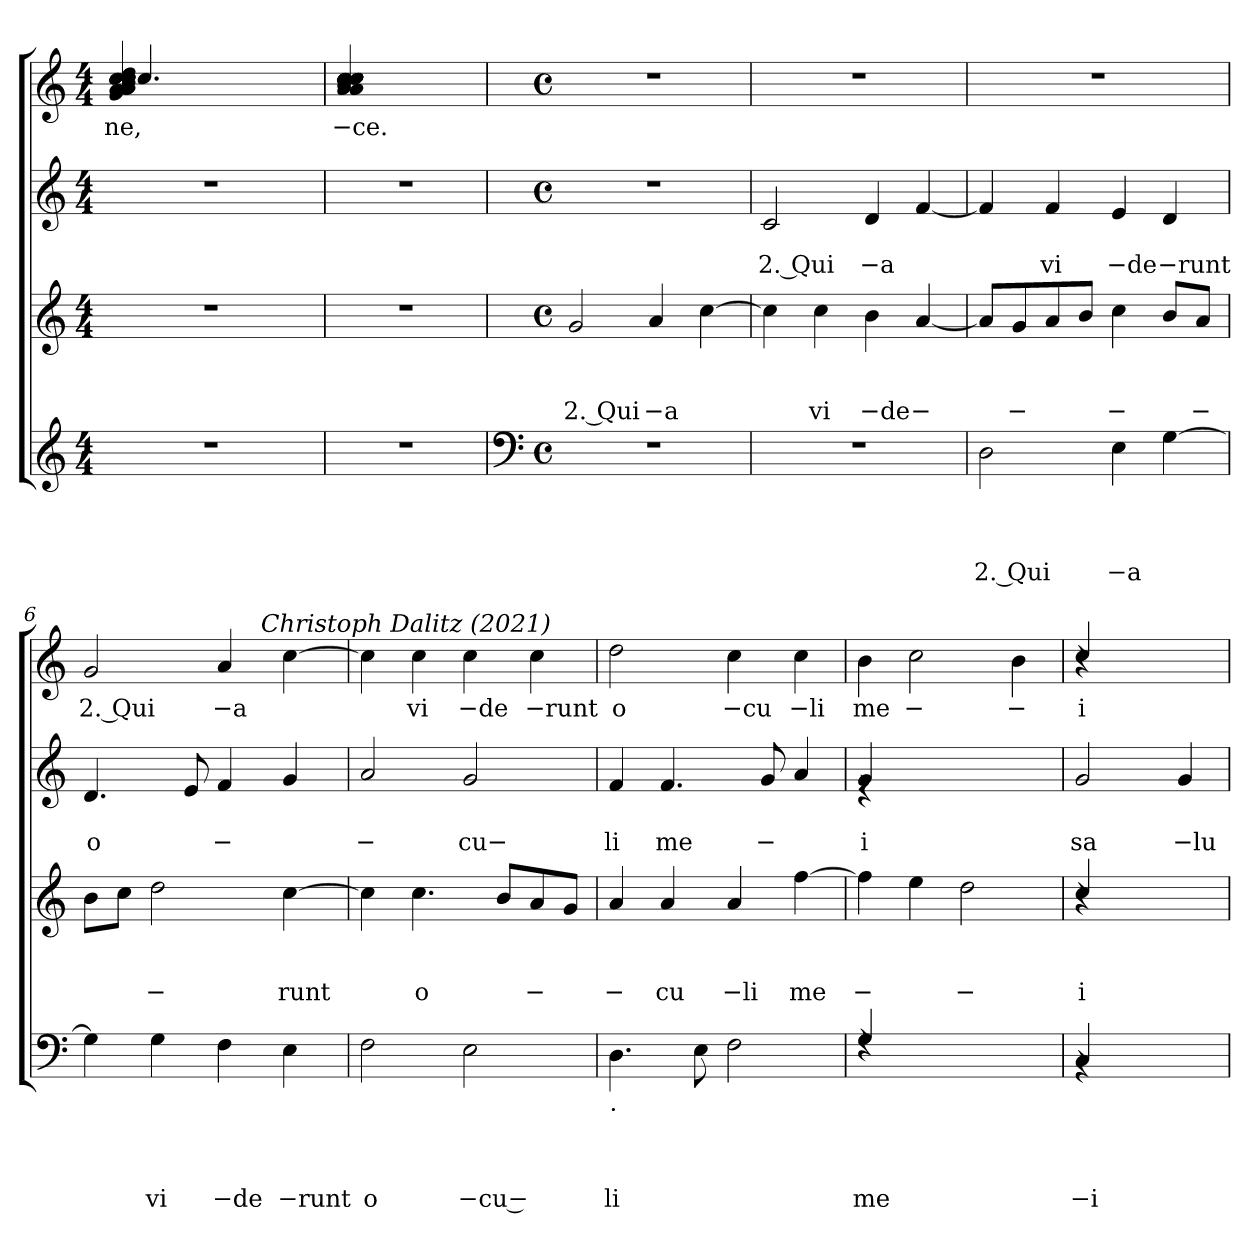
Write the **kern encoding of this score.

**kern	**text	**text	**text	**text	**kern	**text	**text	**text	**kern	**text	**text	**kern	**text
*part4	*part4	*part4	*part4	*part4	*part3	*part3	*part3	*part3	*part2	*part2	*part2	*part1	*part1
*staff4	*staff4	*staff4	*staff4	*staff4	*staff3	*staff3	*staff3	*staff3	*staff2	*staff2	*staff2	*staff1	*staff1
*clefG2	*	*	*	*	*clefG2	*	*	*	*clefG2	*	*	*clefG2	*
*k[]	*	*	*	*	*k[]	*	*	*	*k[]	*	*	*k[]	*
*C:	*	*	*	*	*C:	*	*	*	*C:	*	*	*C:	*
*M4/4	*	*	*	*	*M4/4	*	*	*	*M4/4	*	*	*M4/4	*
=1	=1	=1	=1	=1	=1	=1	=1	=1	=1	=1	=1	=1	=1
!	!	!	!	!	!	!	!	!	!	!	!	!	!LO:LY:b:rj
*	*	*	*	*	*	*	*	*	*	*	*	*^	*
!	!	!	!	!	!	!	!	!	!	!	!	!	!	!LO:LY:b
1r	.	.	.	.	1r	.	.	.	1r	.	.	(<4g/ 4a/ 4a/ 4b/ 4cc/ 4cc/ 4cc/ 4cc/ 4cc/ 4cc/ 4cc/ 4dd/	4.cc/	ne,
.	.	.	.	.	.	.	.	.	.	.	.	2ryy	.	.
.	.	.	.	.	.	.	.	.	.	.	.	.	2ryy	.
.	.	.	.	.	.	.	.	.	.	.	.	8ryy	.	.
.	.	.	.	.	.	.	.	.	.	.	.	8ryy	8ryy	.
!!LO:LB:g=z
=2	=2	=2	=2	=2	=2	=2	=2	=2	=2	=2	=2	=2	=2	=2
!	!	!	!	!	!	!	!	!	!	!	!	!	!	!LO:LY:b
*	*	*	*	*	*	*	*	*	*	*	*	*v	*v	*
1r	.	.	.	.	1r	.	.	.	1r	.	.	(<4a/ 4a/ 4b/ 4cc/ 4cc/ 4cc/ 4cc/ 4cc/ 4cc/ 4cc/ 4cc/	−ce.
.	.	.	.	.	.	.	.	.	.	.	.	2.ryy	.
!!LO:LB:g=z
=3	=3	=3	=3	=3	=3	=3	=3	=3	=3	=3	=3	=3	=3
*clefF4	*	*	*	*	*	*	*	*	*	*	*	*	*
*M4/4	*	*	*	*	*M4/4	*	*	*	*M4/4	*	*	*M4/4	*
*met(c)	*	*	*	*	*met(c)	*	*	*	*met(c)	*	*	*met(c)	*
!	!	!	!	!	!	!	!	!LO:LY:b:rj	!	!	!	!	!
1r	.	.	.	.	2g/	.	.	2. Qui	1r	.	.	1r	.
!	!	!	!	!	!	!	!	!LO:LY:b:rj	!	!	!	!	!
.	.	.	.	.	4a/	.	.	−a	.	.	.	.	.
.	.	.	.	.	[>4cc\	.	.	.	.	.	.	.	.
=4	=4	=4	=4	=4	=4	=4	=4	=4	=4	=4	=4	=4	=4
!	!	!	!	!	!	!	!	!	!	!	!LO:LY:b:rj	!	!
1r	.	.	.	.	4cc\]	.	.	.	2c/	.	2. Qui	1r	.
!	!	!	!	!	!	!	!	!LO:LY:b	!	!	!	!	!
.	.	.	.	.	4cc\	.	.	vi	.	.	.	.	.
!	!	!	!	!	!	!	!	!LO:LY:b:rj	!	!	!LO:LY:b:rj	!	!
.	.	.	.	.	4b\	.	.	−de	4d/	.	−a	.	.
!	!	!	!	!	!	!	!	!LO:LY:b	!	!	!	!	!
.	.	.	.	.	[<4a/	.	.	−	[<4f/	.	.	.	.
=5	=5	=5	=5	=5	=5	=5	=5	=5	=5	=5	=5	=5	=5
!	!	!	!	!LO:LY:b:rj	!	!	!	!	!	!	!	!	!
2D\	.	.	.	2. Qui	8a/L]	.	.	.	4f/]	.	.	1r	.
!	!	!	!	!	!	!	!	!LO:LY:b	!	!	!	!	!
.	.	.	.	.	8g/	.	.	−	.	.	.	.	.
!	!	!	!	!	!	!	!	!	!	!	!LO:LY:b	!	!
.	.	.	.	.	8a/	.	.	.	4f/	.	vi	.	.
.	.	.	.	.	8b/J	.	.	.	.	.	.	.	.
!	!	!	!	!LO:LY:b:rj	!	!	!	!LO:LY:b	!	!	!LO:LY:b:rj	!	!
4E\	.	.	.	−a	4cc\	.	.	−	4e/	.	−de	.	.
!	!	!	!	!	!	!	!	!	!	!	!LO:LY:b:rj	!	!
[>4G\	.	.	.	.	8b/L	.	.	.	4d/	.	−runt	.	.
!	!	!	!	!	!	!	!	!LO:LY:b	!	!	!	!	!
.	.	.	.	.	8a/J	.	.	−	.	.	.	.	.
=6	=6	=6	=6	=6	=6	=6	=6	=6	=6	=6	=6	=6	=6
!	!	!	!	!	!	!	!	!	!	!	!LO:LY:b	!	!LO:LY:b:rj
*	*	*	*	*	*	*	*	*	*	*	*	*^	*
4G\]	.	.	.	.	8b\L	.	.	.	4.d/	.	o	2g/	2ryy	2. Qui
.	.	.	.	.	8cc\J	.	.	.	.	.	.	.	.	.
!	!	!	!	!LO:LY:b	!	!	!	!LO:LY:b	!	!	!	!	!	!
4G\	.	.	.	vi	2dd\	.	.	−	.	.	.	.	.	.
.	.	.	.	.	.	.	.	.	8e/	.	.	.	.	.
!	!	!	!	!LO:LY:b:rj	!	!	!	!	!	!	!LO:LY:b	!	!	!LO:LY:b:rj
4F\	.	.	.	−de	.	.	.	.	4f/	.	−	4a/	8.ryy	−a
!	!	!	!	!	!	!	!	!	!	!	!	!	!LO:TX:a:i:t=Christoph Dalitz (2021)	!
.	.	.	.	.	.	.	.	.	.	.	.	.	4ryy	.
!	!	!	!	!LO:LY:b:rj	!	!	!	!LO:LY:b	!	!	!	!	!	!
4E\	.	.	.	−runt	[>4cc\	.	.	runt	4g/	.	.	[>4cc\	.	.
.	.	.	.	.	.	.	.	.	.	.	.	.	16ryy	.
=7	=7	=7	=7	=7	=7	=7	=7	=7	=7	=7	=7	=7	=7	=7
!	!	!	!	!LO:LY:b	!	!	!	!	!	!	!LO:LY:b	!	!	!
*	*	*	*	*	*	*	*	*	*	*	*	*v	*v	*
2F\	.	.	.	o	4cc\]	.	.	.	2a/	.	−	4cc\]	.
!	!	!	!	!	!	!	!	!LO:LY:b	!	!	!	!	!LO:LY:b
.	.	.	.	.	4.cc\	.	.	o	.	.	.	4cc\	vi
!	!	!	!	!LO:LY:b:rj	!	!	!	!	!	!	!LO:LY:b	!	!LO:LY:b:rj
2E\	.	.	.	−cu −	.	.	.	.	2g/	.	cu−	4cc\	−de
.	.	.	.	.	8b/L	.	.	.	.	.	.	.	.
!	!	!	!	!	!	!	!	!LO:LY:b	!	!	!	!	!LO:LY:b:rj
.	.	.	.	.	8a/	.	.	−	.	.	.	4cc\	−runt
.	.	.	.	.	8g/J	.	.	.	.	.	.	.	.
!!LO:LB:g=z
=8	=8	=8	=8	=8	=8	=8	=8	=8	=8	=8	=8	=8	=8
!LO:TX:b:t=.	!	!	!	!	!	!	!	!	!	!	!	!	!
!	!	!	!	!LO:LY:b	!	!	!	!LO:LY:b	!	!	!LO:LY:b	!	!LO:LY:b
4.D\	.	.	.	li	4a/	.	.	−	4f/	.	li	2dd\	o
!	!	!	!	!	!	!	!	!LO:LY:b	!	!	!LO:LY:b	!	!
.	.	.	.	.	4a/	.	.	cu	4.f/	.	me	.	.
8E\	.	.	.	.	.	.	.	.	.	.	.	.	.
!	!	!	!	!	!	!	!	!LO:LY:b:rj	!	!	!	!	!LO:LY:b:rj
2F\	.	.	.	.	4a/	.	.	−li	.	.	.	4cc\	−cu
!	!	!	!	!	!	!	!	!	!	!	!LO:LY:b	!	!
.	.	.	.	.	.	.	.	.	8g/	.	−	.	.
!	!	!	!	!	!	!	!	!LO:LY:b	!	!	!	!	!LO:LY:b:rj
.	.	.	.	.	[>4ff\	.	.	me	4a/	.	.	4cc\	−li
=9	=9	=9	=9	=9	=9	=9	=9	=9	=9	=9	=9	=9	=9
!LO:N:head=solid	!	!	!	!LO:LY:b	!	!	!	!LO:LY:b	!LO:N:head=solid	!	!LO:LY:b	!	!LO:LY:b
*^	*	*	*	*	*	*	*	*	*^	*	*	*	*
4G/	4rE	.	.	.	me	4ff\]	.	.	−	4g/	4re	.	i	4b\	me
!	!	!	!	!	!	!	!	!	!	!	!	!	!	!	!LO:LY:b
2.ryy	2.ryy	.	.	.	.	4ee\	.	.	.	2.ryy	2.ryy	.	.	2cc\	−
!	!	!	!	!	!	!	!	!	!LO:LY:b	!	!	!	!	!	!
.	.	.	.	.	.	2dd\	.	.	−	.	.	.	.	.	.
!	!	!	!	!	!	!	!	!	!	!	!	!	!	!	!LO:LY:b
.	.	.	.	.	.	.	.	.	.	.	.	.	.	4b\	−
*	*	*	*	*	*	*	*	*	*	*v	*v	*	*	*	*
=10	=10	=10	=10	=10	=10	=10	=10	=10	=10	=10	=10	=10	=10	=10
!LO:N:head=solid	!	!	!	!	!LO:LY:b:rj	!LO:N:head=solid	!	!	!LO:LY:b	!	!	!LO:LY:b	!LO:N:head=solid	!LO:LY:b
*	*	*	*	*	*	*^	*	*	*	*	*	*	*^	*
4C/	4rAA	.	.	.	−i	4cc/	4ra	.	.	i	2g/	.	sa	4cc/	4ra	i
2ryy	2ryy	.	.	.	.	2ryy	2ryy	.	.	.	.	.	.	2ryy	2ryy	.
!	!	!	!	!	!	!	!	!	!	!	!	!	!LO:LY:b:rj	!	!	!
.	.	.	.	.	.	.	.	.	.	.	4g/	.	−lu	.	.	.
*v	*v	*	*	*	*	*	*	*	*	*	*	*	*	*v	*v	*
*	*	*	*	*	*v	*v	*	*	*	*	*	*	*	*
=	=	=	=	=	=	=	=	=	=	=	=	=	=
*-	*-	*-	*-	*-	*-	*-	*-	*-	*-	*-	*-	*-	*-
